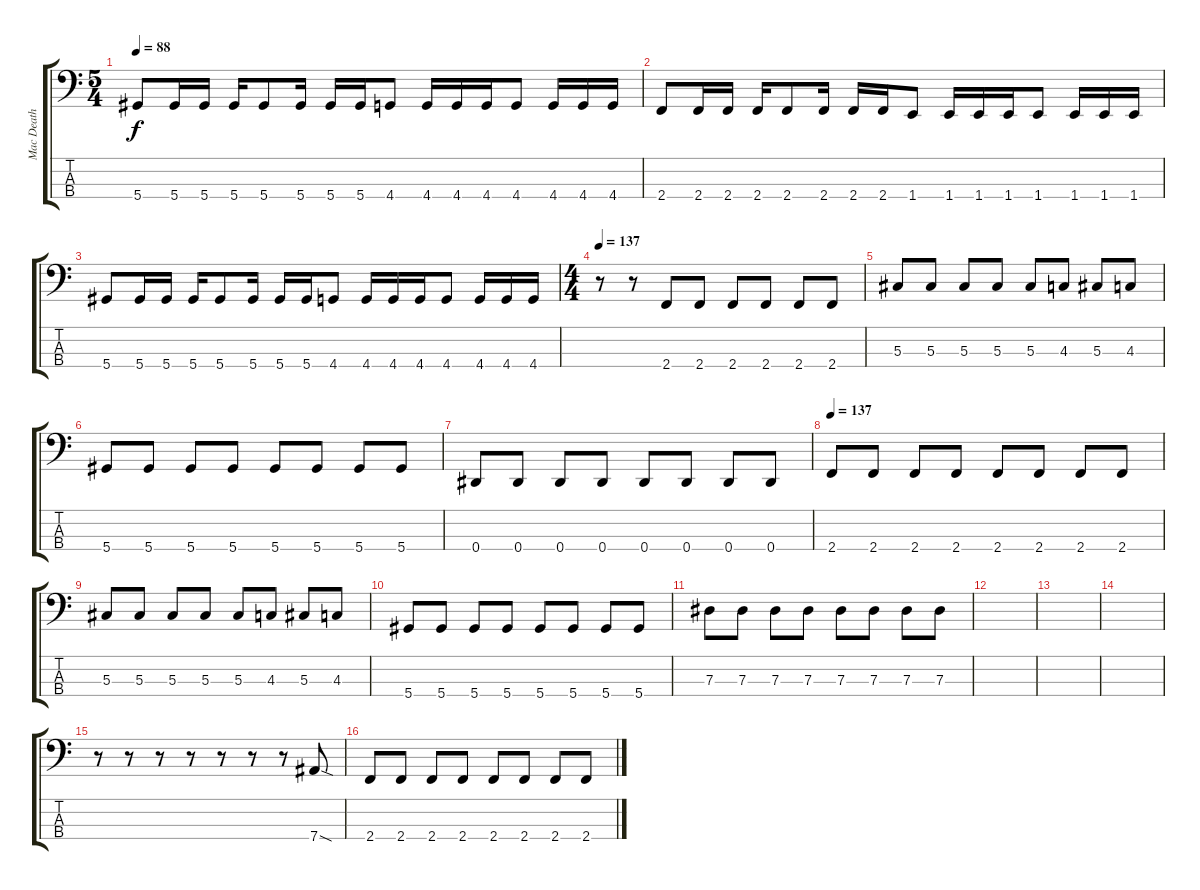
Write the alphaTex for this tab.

\track ("Mac Death" "Mac Death") {instrument electricbassfinger}
\staff {score tabs}
\tuning (Gb2 Db2 Ab1 Eb1) {hide}
\ts (5 4)
\tempo 88
\clef f4
\ks c
5.4.8{dy f} 5.4.16 5.4.16 5.4.16 5.4.8 5.4.16 5.4.16 5.4.16 4.4.8 4.4.16 4.4.16 4.4.16 4.4.8 4.4.16 4.4.16 4.4.16 |
2.4.8 2.4.16 2.4.16 2.4.16 2.4.8 2.4.16 2.4.16 2.4.16 1.4.8 1.4.16 1.4.16 1.4.16 1.4.8 1.4.16 1.4.16 1.4.16 |
5.4.8 5.4.16 5.4.16 5.4.16 5.4.8 5.4.16 5.4.16 5.4.16 4.4.8 4.4.16 4.4.16 4.4.16 4.4.8 4.4.16 4.4.16 4.4.16 |
\ts (4 4)
\tempo 137
r.8 r.8 2.4.8 2.4.8 2.4.8 2.4.8 2.4.8 2.4.8 |
5.3.8 5.3.8 5.3.8 5.3.8 5.3.8 4.3.8 5.3.8 4.3.8 |
5.4.8 5.4.8 5.4.8 5.4.8 5.4.8 5.4.8 5.4.8 5.4.8 |
0.4.8 0.4.8 0.4.8 0.4.8 0.4.8 0.4.8 0.4.8 0.4.8 |
\tempo 137
2.4.8 2.4.8 2.4.8 2.4.8 2.4.8 2.4.8 2.4.8 2.4.8 |
5.3.8 5.3.8 5.3.8 5.3.8 5.3.8 4.3.8 5.3.8 4.3.8 |
5.4.8 5.4.8 5.4.8 5.4.8 5.4.8 5.4.8 5.4.8 5.4.8 |
7.3.8 7.3.8 7.3.8 7.3.8 7.3.8 7.3.8 7.3.8 7.3.8 |
|
|
|
r.8 r.8 r.8 r.8 r.8 r.8 r.8 7.4{sod}.8 |
2.4.8 2.4.8 2.4.8 2.4.8 2.4.8 2.4.8 2.4.8 2.4.8
